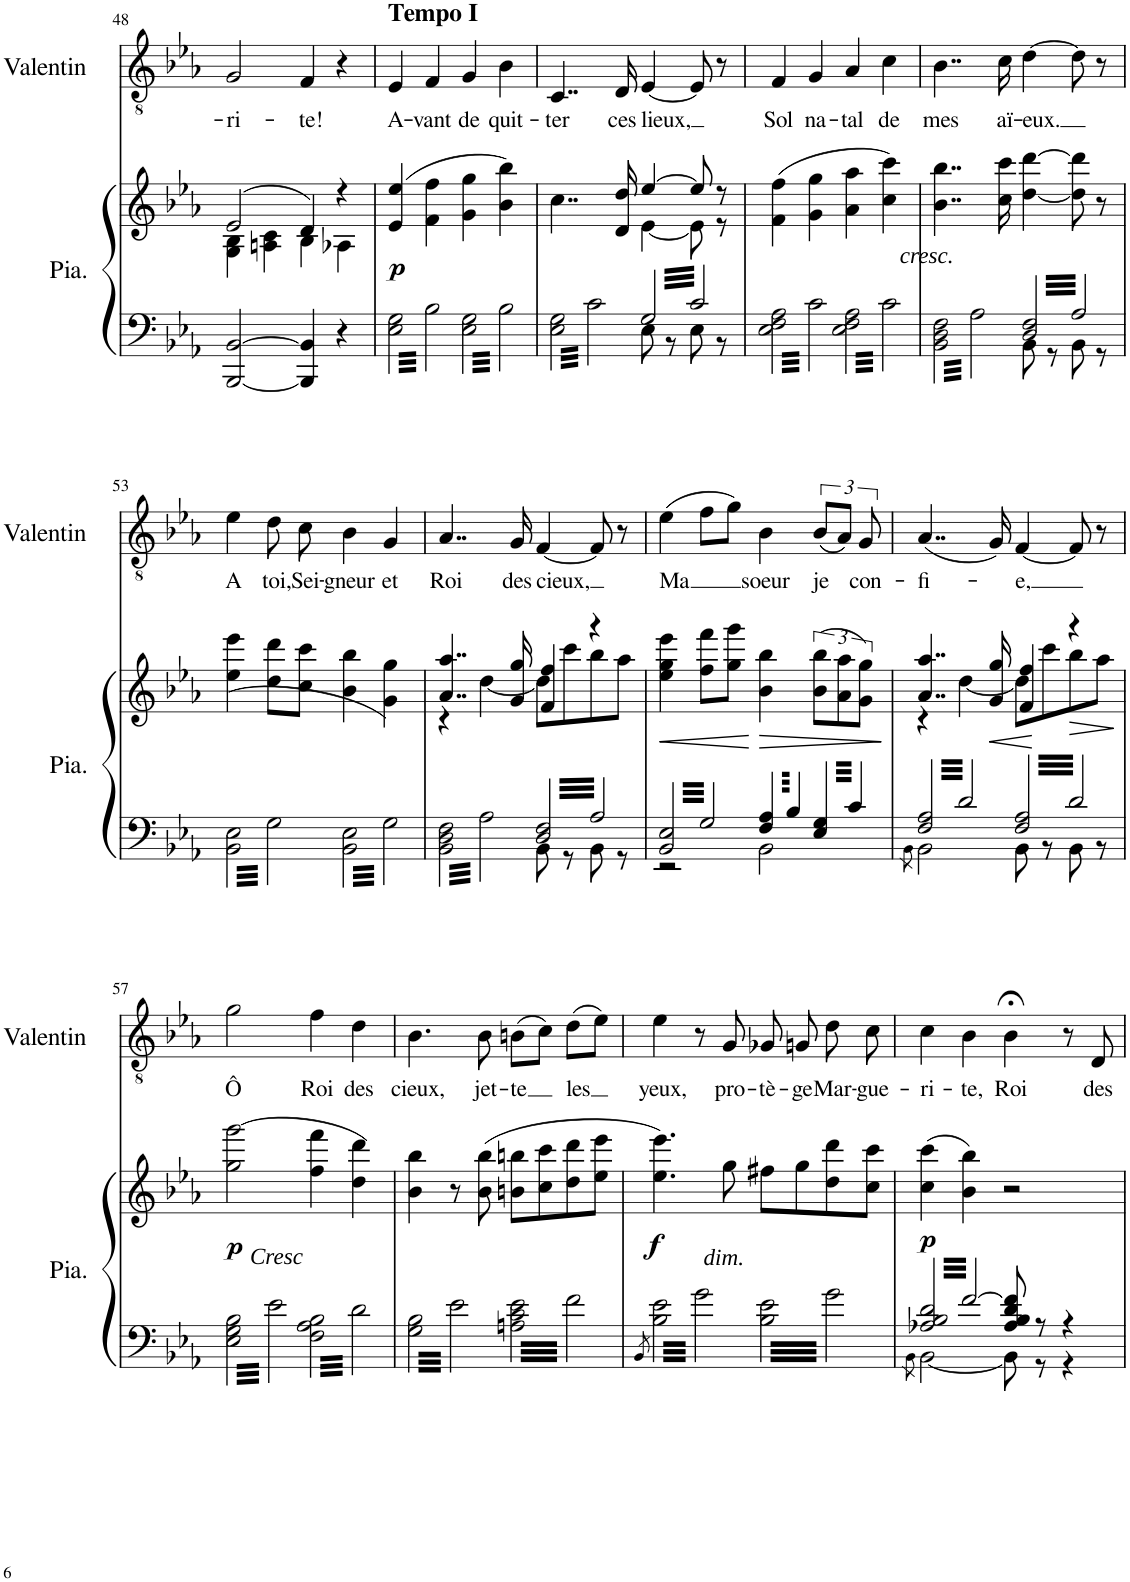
**kern	**kern	**dynam	**kern	**text
*part2	*part2	*part2	*part1	*part1
*staff3	*staff2	*staff2/3	*staff1	*staff1
*I"Piano	*	*	*I"Valentin	*
*I'Pia.	*	*	*I'Valentin	*
!!LO:PB:g=z
*clefF4	*clefG2	*	*clefGv2	*
*k[b-e-a-]	*k[b-e-a-]	*	*k[b-e-a-]	*
*M4/4	*M4/4	*	*M4/4	*
=48	=48	=48	=48	=48
*	*^	*	*	*
!	!	!	!	!	!LO:LY:b
[2BBB-/ [2BB-/	(2e-/	4G\ 4B-\	.	2G/	-ri-
.	.	4An\ 4c\	.	.	.
!	!	!	!	!	!LO:LY:b
4BBB-/] 4BB-/]	4d/)	4B-\	.	4F/	-te!
4r	4r	4A-X\	.	4r	.
=49	=49	=49	=49	=49	=49
!	!	!	!	!LO:TX:a:B:t=Tempo I	!
!	!	!	!LO:DY:b	!	!LO:LY:b
*	*v	*v	*	*	*
6.E-\ 6.G\	(4e-/ 4ee-/	p	4E-/	A-
!	!	!	!	!LO:LY:b
6.B-\	4f\ 4ff\	.	4F/	-vant
!	!	!	!	!LO:LY:b
6.E-\ 6.G\	4g\ 4gg\	.	4G/	de
!	!	!	!	!LO:LY:b
6.B-\	4b-\ 4bb-\)	.	4B-\	quit-
=50	=50	=50	=50	=50
*^	*^	*	*	*
!	!	!	!	!	!	!LO:LY:b
6.E-\ 6.G\	2ryy	4..cc\	2ryy	.	4..C/	-ter
6.c\	.	.	.	.	.	.
!	!	!	!	!	!	!LO:LY:b
.	.	16d/ 16dd/	.	.	16D/	ces
!	!	!	!	!	!	!LO:LY:b
6.G/	8E-\	[4ee-/	[4e-\	.	[4E-/	lieux,
.	8r	.	.	.	.	.
6.c/	8E-\	8ee-/]	8e-\]	.	8E-/]	.
.	8r	8r	8r	.	8r	.
=51	=51	=51	=51	=51	=51	=51
!	!	!	!	!	!	!LO:LY:b
*v	*v	*	*	*	*	*
*	*v	*v	*	*	*
6.E-\ 6.F\ 6.A-\	(4f\ 4ff\	.	4F/	Sol
!	!	!	!	!LO:LY:b
6.c\	4g\ 4gg\	.	4G/	na-
!	!	!	!	!LO:LY:b
6.E-\ 6.F\ 6.A-\	4a-\ 4aa-\	.	4A-/	-tal
!	!	!	!	!LO:LY:b
6.c\	4cc\ 4ccc\)	.	4c\	de
=52	=52	=52	=52	=52
*^	*	*	*	*
!	!	!	!	!	!LO:LY:b
6.BB-\ 6.D\ 6.F\	2ryy	4..b-\ 4..bb-\	.	4..B-\	mes
!LO:TX:a:i:t=cresc.	!	!	!	!	!
6.A-\	.	.	.	.	.
!	!	!	!	!	!LO:LY:b
.	.	16cc\ 16ccc\	.	16c\	aï-
!	!	!	!	!	!LO:LY:b
6.D/ 6.F/	8BB-\	[4dd\ [4ddd\	.	[4d\	-eux.
.	8r	.	.	.	.
6.A-/	8BB-\	8dd\] 8ddd\]	.	8d\]	.
.	8r	8r	.	8r	.
!!LO:LB:g=z
=53	=53	=53	=53	=53	=53
!	!	!	!	!	!LO:LY:b
*v	*v	*	*	*	*
6.BB-\ 6.E-\	(4ee-\ 4eee-\	.	4e-\	A
!	!	!	!	!LO:LY:b
6.G\	8dd\ 8ddd\L	.	8d\	toi,
!	!	!	!	!LO:LY:b
.	8cc\ 8ccc\J	.	8c\	Sei-
!	!	!	!	!LO:LY:b
6.BB-\ 6.E-\	4b-\ 4bb-\	.	4B-\	-gneur
!	!	!	!	!LO:LY:b
6.G\	4g\ 4gg\)	.	4G/	et
=54	=54	=54	=54	=54
*^	*^	*	*	*
!	!	!	!	!	!	!LO:LY:b
6.BB-\ 6.D\ 6.F\	2ryy	4..a-/ 4..aa-/	4r	.	4..A-/	Roi
6.A-\	.	.	[4dd\	.	.	.
!	!	!	!	!	!	!LO:LY:b
.	.	16g/ 16gg/	.	.	16G/	des
!	!	!	!	!	!	!LO:LY:b
6.D/ 6.F/	8BB-\	4f/ 4ff/	8dd\L]	.	[4F/	cieux,
.	8r	.	8ccc\	.	.	.
6.A-/	8BB-\	4r	8bb-\	.	8F/]	.
.	8r	.	8aa-\J	.	8r	.
=55	=55	=55	=55	=55	=55	=55
!	!	!	!	!LO:HP:b	!	!LO:LY:b
*	*	*v	*v	*	*	*
6.BB-/ 6.E-/	2r	4ee-\ 4gg\ 4eee-\	<	(4e-\	Ma
6.G/	.	8ff\ 8fff\L	.	8f\L	.
.	.	8gg\ 8ggg\J	.	8g\J)	.
!	!	!	!LO:HP:n=1:b	!	!LO:LY:b
12.F/ 12.A-/	2BB-\	4b-\ 4bb-\	[ >	4B-\	soeur
12.B-/	.	.	.	.	.
!	!	!	!	!	!LO:LY:b
12.E-/ 12.G/	.	(12b-\ 12bb-\L	.	(12B-/L	je
.	.	12a-\ 12aa-\	.	12A-/J)	.
12.c/	.	.	.	.	.
!	!	!	!	!	!LO:LY:b
.	.	12g\ 12gg\J)	.	12G/	con-
*v	*v	*	*	*	*
.	.	]	.	.
=56	=56	=56	=56	=56
*^	*	*	*	*
.	8qBB-\	.	.	.	.
*	*	*^	*	*	*
!	!	!	!	!	!	!LO:LY:b
6.F/ 6.A-/	2BB-\	4..a-/ 4..aa-/	4r	.	(4..A-/	-fi-
6.d/	.	.	[4dd\	.	.	.
!	!	!	!	!LO:HP:b	!	!
.	.	16g/ 16gg/	.	<	16G/)	.
!	!	!	!	!	!	!LO:LY:b
6.F/ 6.A-/	8BB-\	4f/ 4ff/	8dd\L]	.	[4F/	-e,
.	8r	.	8ccc\	[	.	.
!	!	!	!	!LO:HP:b	!	!
6.d/	8BB-\	4r	8bb-\	>	8F/]	.
.	8r	.	8aa-\J	.	8r	.
*v	*v	*	*	*	*	*
*	*v	*v	*	*	*
.	.	]	.	.
!!LO:LB:g=z
=57	=57	=57	=57	=57
!	!	!LO:DY:b	!	!LO:LY:b
6.E-\ 6.G\ 6.B-\	(2gg\ 2ggg\	p	2g\	Ô
!LO:TX:a:i:t=Cresc	!	!	!	!
6.e-\	.	.	.	.
!	!	!	!	!LO:LY:b
6.F\ 6.A-\ 6.B-\	4ff\ 4fff\	.	4f\	Roi
!	!	!	!	!LO:LY:b
6.d\	4dd\ 4ddd\)	.	4d\	des
=58	=58	=58	=58	=58
!	!	!	!	!LO:LY:b
6.G\ 6.B-\	4b-\ 4bb-\	.	4.B-\	cieux,
6.e-\	8r	.	.	.
!	!	!	!	!LO:LY:b
.	(8b-\ 8bb-\	.	8B-\	jet-
!	!	!	!	!LO:LY:b
6.An\ 6.c\ 6.e-\	8bn\ 8bbn\L	.	(8Bn\L	-te
.	8cc\ 8ccc\	.	8c\J)	.
!	!	!	!	!LO:LY:b
6.f\	8dd\ 8ddd\	.	(8d\L	les
.	8ee-\ 8eee-\J	.	8e-\J)	.
=59	=59	=59	=59	=59
8qBB-/	.	.	.	.
!	!	!LO:DY:b	!	!LO:LY:b
6.B-\ 6.e-\	4.ee-\ 4.eee-\)	f	4e-\	yeux,
6.g\	.	.	8r	.
!	!	!	!	!LO:LY:b
.	8gg\	.	8G/	pro-
!LO:TX:a:i:t=dim.	!	!	!	!
!	!	!	!	!LO:LY:b
6.B-\ 6.e-\	8ff#X\L	.	8G-X/	-tè-
!	!	!	!	!LO:LY:b
.	8gg\	.	8Gn/	-ge
!	!	!	!	!LO:LY:b
6.g\	8dd\ 8ddd\	.	8d\	Mar-
!	!	!	!	!LO:LY:b
.	8cc\ 8ccc\J	.	8c\	-gue-
=60	=60	=60	=60	=60
*^	*	*	*	*
.	8qBB-\	.	.	.	.
!	!	!	!LO:DY:b	!	!LO:LY:b
6.A-X/ 6.B-/ 6.d/	[2BB-\	(4cc\ 4ccc\	p	4c\	-ri-
!	!	!	!	!	!LO:LY:b
[6.f/	.	4b-\ 4bb-\)	.	4B-\	-te,
!	!	!	!	!	!LO:LY:b
8A-/ 8B-/ 8d/ 8f/]	8BB-\]	2r	.	4B-;<\	Roi
8r	8r	.	.	.	.
4r	4r	.	.	8r	.
!	!	!	!	!	!LO:LY:b
.	.	.	.	8D/	des
*v	*v	*	*	*	*
=	=	=	=	=
*-	*-	*-	*-	*-
